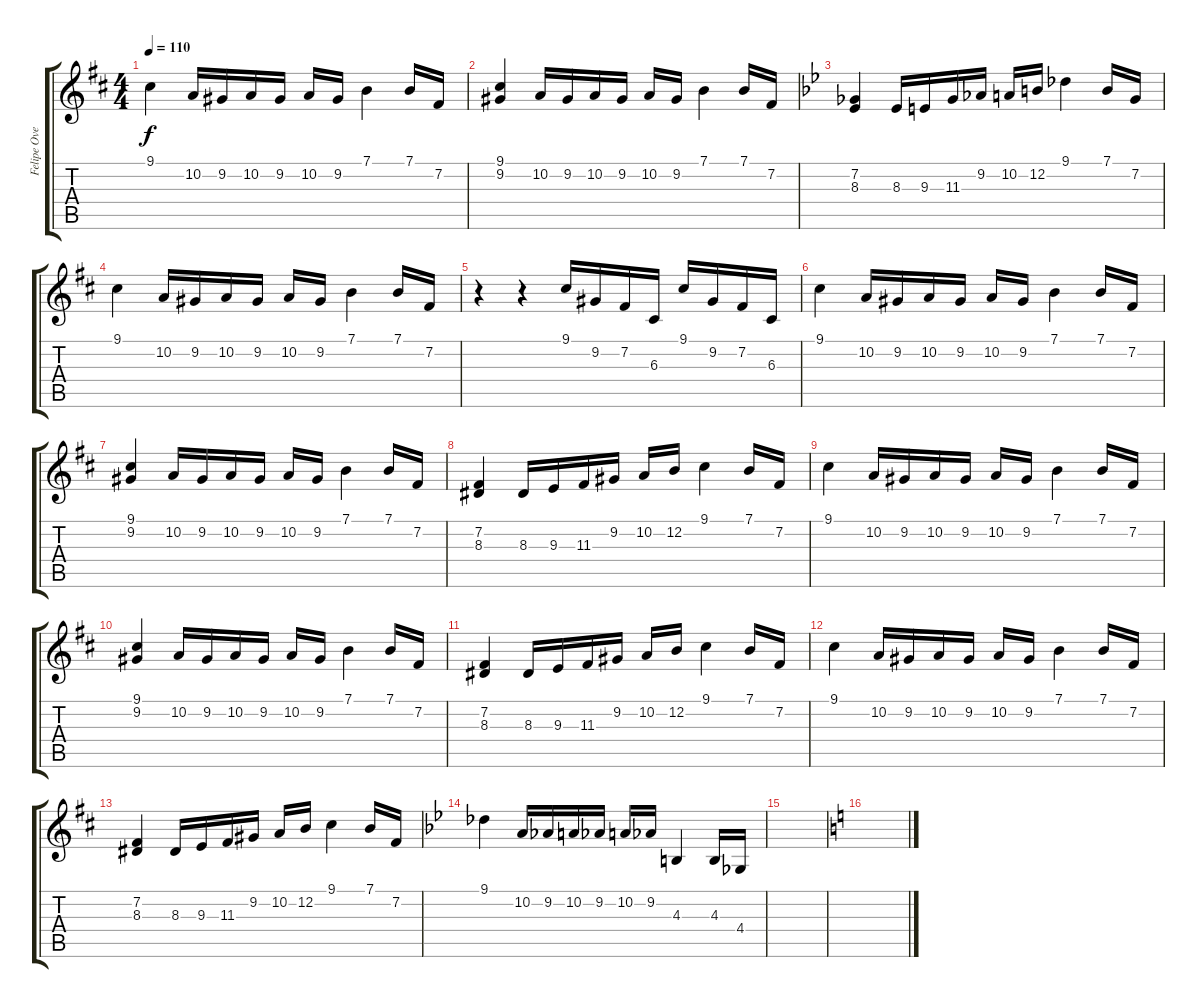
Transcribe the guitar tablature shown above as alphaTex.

\track ("Felipe Overdub" "Felipe Ove") {instrument lead5charang}
\staff {score tabs}
\tuning (E4 B3 G3 D3 A2 E2) {hide}
\ts (4 4)
\tempo 110
\clef g2
\ks bminor
9.1.4{dy f} 10.2.16 9.2.16 10.2.16 9.2.16 10.2.16 9.2.16 7.1.4 7.1.16 7.2.16 |
(9.1 9.2).4 10.2.16 9.2.16 10.2.16 9.2.16 10.2.16 9.2.16 7.1.4 7.1.16 7.2.16 |
\ks bb
(7.2 8.3).4 8.3.16 9.3.16 11.3.16 9.2.16 10.2.16 12.2.16 9.1.4 7.1.16 7.2.16 |
\ks bminor
9.1.4 10.2.16 9.2.16 10.2.16 9.2.16 10.2.16 9.2.16 7.1.4 7.1.16 7.2.16 |
r.4 r.4 9.1.16 9.2.16 7.2.16 6.3.16 9.1.16 9.2.16 7.2.16 6.3.16 |
9.1.4 10.2.16 9.2.16 10.2.16 9.2.16 10.2.16 9.2.16 7.1.4 7.1.16 7.2.16 |
(9.1 9.2).4 10.2.16 9.2.16 10.2.16 9.2.16 10.2.16 9.2.16 7.1.4 7.1.16 7.2.16 |
(7.2 8.3).4 8.3.16 9.3.16 11.3.16 9.2.16 10.2.16 12.2.16 9.1.4 7.1.16 7.2.16 |
9.1.4 10.2.16 9.2.16 10.2.16 9.2.16 10.2.16 9.2.16 7.1.4 7.1.16 7.2.16 |
(9.1 9.2).4 10.2.16 9.2.16 10.2.16 9.2.16 10.2.16 9.2.16 7.1.4 7.1.16 7.2.16 |
(7.2 8.3).4 8.3.16 9.3.16 11.3.16 9.2.16 10.2.16 12.2.16 9.1.4 7.1.16 7.2.16 |
9.1.4 10.2.16 9.2.16 10.2.16 9.2.16 10.2.16 9.2.16 7.1.4 7.1.16 7.2.16 |
(7.2 8.3).4 8.3.16 9.3.16 11.3.16 9.2.16 10.2.16 12.2.16 9.1.4 7.1.16 7.2.16 |
\ks bb
9.1.4 10.2.16 9.2.16 10.2.16 9.2.16 10.2.16 9.2.16 4.3.4 4.3.16 4.4.16 |
|
\ks c
